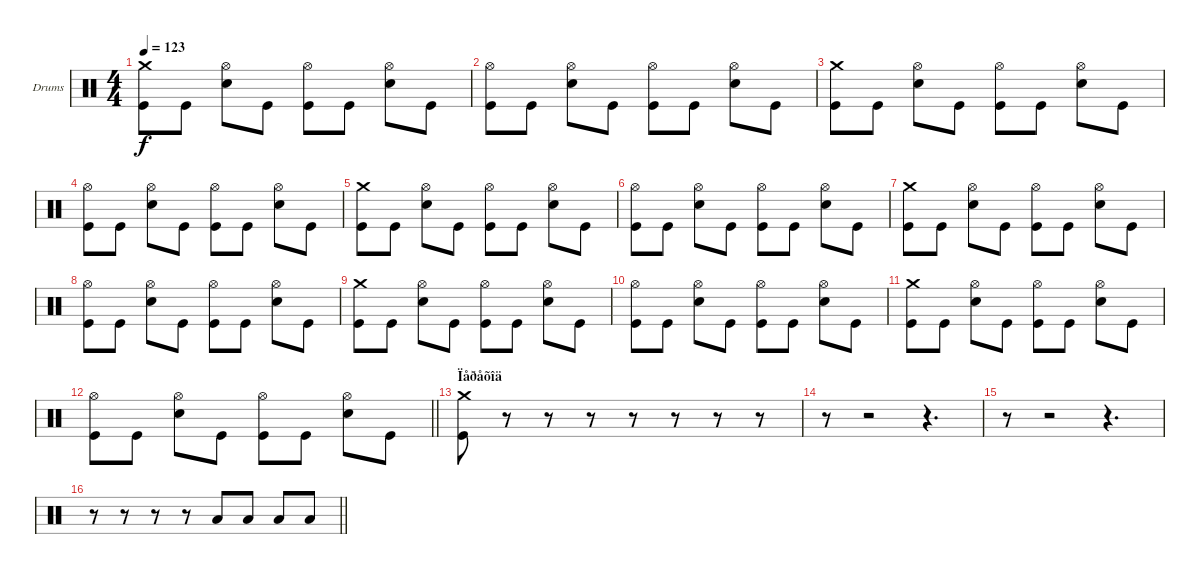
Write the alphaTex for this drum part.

\bracketExtendMode groupsimilarinstruments
\firstSystemTrackNameOrientation horizontal
\otherSystemsTrackNameOrientation horizontal
\track ("Drumkit" "Drums") {instrument percussion}
\staff {score}
\articulation defaults
\ts (4 4)
\tempo 123
\clef neutral
\ks c
("Crash medium (hit)" "Kick (hit)").8{dy f} "Kick (hit)".8 ("Hi-Hat (open)" "Snare (hit) 2").8 "Kick (hit)".8 ("Hi-Hat (open)" "Kick (hit)").8 "Kick (hit)".8 ("Hi-Hat (open)" "Snare (hit) 2").8 "Kick (hit)".8 |
("Hi-Hat (open)" "Kick (hit)").8 "Kick (hit)".8 ("Hi-Hat (open)" "Snare (hit) 2").8 "Kick (hit)".8 ("Hi-Hat (open)" "Kick (hit)").8 "Kick (hit)".8 ("Hi-Hat (open)" "Snare (hit) 2").8 "Kick (hit)".8 |
("Crash medium (hit)" "Kick (hit)").8 "Kick (hit)".8 ("Hi-Hat (open)" "Snare (hit) 2").8 "Kick (hit)".8 ("Hi-Hat (open)" "Kick (hit)").8 "Kick (hit)".8 ("Hi-Hat (open)" "Snare (hit) 2").8 "Kick (hit)".8 |
("Hi-Hat (open)" "Kick (hit)").8 "Kick (hit)".8 ("Hi-Hat (open)" "Snare (hit) 2").8 "Kick (hit)".8 ("Hi-Hat (open)" "Kick (hit)").8 "Kick (hit)".8 ("Hi-Hat (open)" "Snare (hit) 2").8 "Kick (hit)".8 |
("Crash medium (hit)" "Kick (hit)").8 "Kick (hit)".8 ("Hi-Hat (open)" "Snare (hit) 2").8 "Kick (hit)".8 ("Hi-Hat (open)" "Kick (hit)").8 "Kick (hit)".8 ("Hi-Hat (open)" "Snare (hit) 2").8 "Kick (hit)".8 |
("Hi-Hat (open)" "Kick (hit)").8 "Kick (hit)".8 ("Hi-Hat (open)" "Snare (hit) 2").8 "Kick (hit)".8 ("Hi-Hat (open)" "Kick (hit)").8 "Kick (hit)".8 ("Hi-Hat (open)" "Snare (hit) 2").8 "Kick (hit)".8 |
("Crash medium (hit)" "Kick (hit)").8 "Kick (hit)".8 ("Hi-Hat (open)" "Snare (hit) 2").8 "Kick (hit)".8 ("Hi-Hat (open)" "Kick (hit)").8 "Kick (hit)".8 ("Hi-Hat (open)" "Snare (hit) 2").8 "Kick (hit)".8 |
("Hi-Hat (open)" "Kick (hit)").8 "Kick (hit)".8 ("Hi-Hat (open)" "Snare (hit) 2").8 "Kick (hit)".8 ("Hi-Hat (open)" "Kick (hit)").8 "Kick (hit)".8 ("Hi-Hat (open)" "Snare (hit) 2").8 "Kick (hit)".8 |
("Crash medium (hit)" "Kick (hit)").8 "Kick (hit)".8 ("Hi-Hat (open)" "Snare (hit) 2").8 "Kick (hit)".8 ("Hi-Hat (open)" "Kick (hit)").8 "Kick (hit)".8 ("Hi-Hat (open)" "Snare (hit) 2").8 "Kick (hit)".8 |
("Hi-Hat (open)" "Kick (hit)").8 "Kick (hit)".8 ("Hi-Hat (open)" "Snare (hit) 2").8 "Kick (hit)".8 ("Hi-Hat (open)" "Kick (hit)").8 "Kick (hit)".8 ("Hi-Hat (open)" "Snare (hit) 2").8 "Kick (hit)".8 |
("Crash medium (hit)" "Kick (hit)").8 "Kick (hit)".8 ("Hi-Hat (open)" "Snare (hit) 2").8 "Kick (hit)".8 ("Hi-Hat (open)" "Kick (hit)").8 "Kick (hit)".8 ("Hi-Hat (open)" "Snare (hit) 2").8 "Kick (hit)".8 |
\barLineRight lightlight
("Hi-Hat (open)" "Kick (hit)").8 "Kick (hit)".8 ("Hi-Hat (open)" "Snare (hit) 2").8 "Kick (hit)".8 ("Hi-Hat (open)" "Kick (hit)").8 "Kick (hit)".8 ("Hi-Hat (open)" "Snare (hit) 2").8 "Kick (hit)".8 |
\section ("" "Ïåðåõîä ")
("Crash medium (hit)" "Kick (hit)").8 r.8 r.8 r.8 r.8 r.8 r.8 r.8 |
r.8 r.2 r.4{d} |
r.8 r.2 r.4{d} |
\barLineRight lightlight
r.8 r.8 r.8 r.8 "Low Tom (hit)".8 "Low Tom (hit)".8 "Low Tom (hit)".8 "Low Tom (hit)".8
